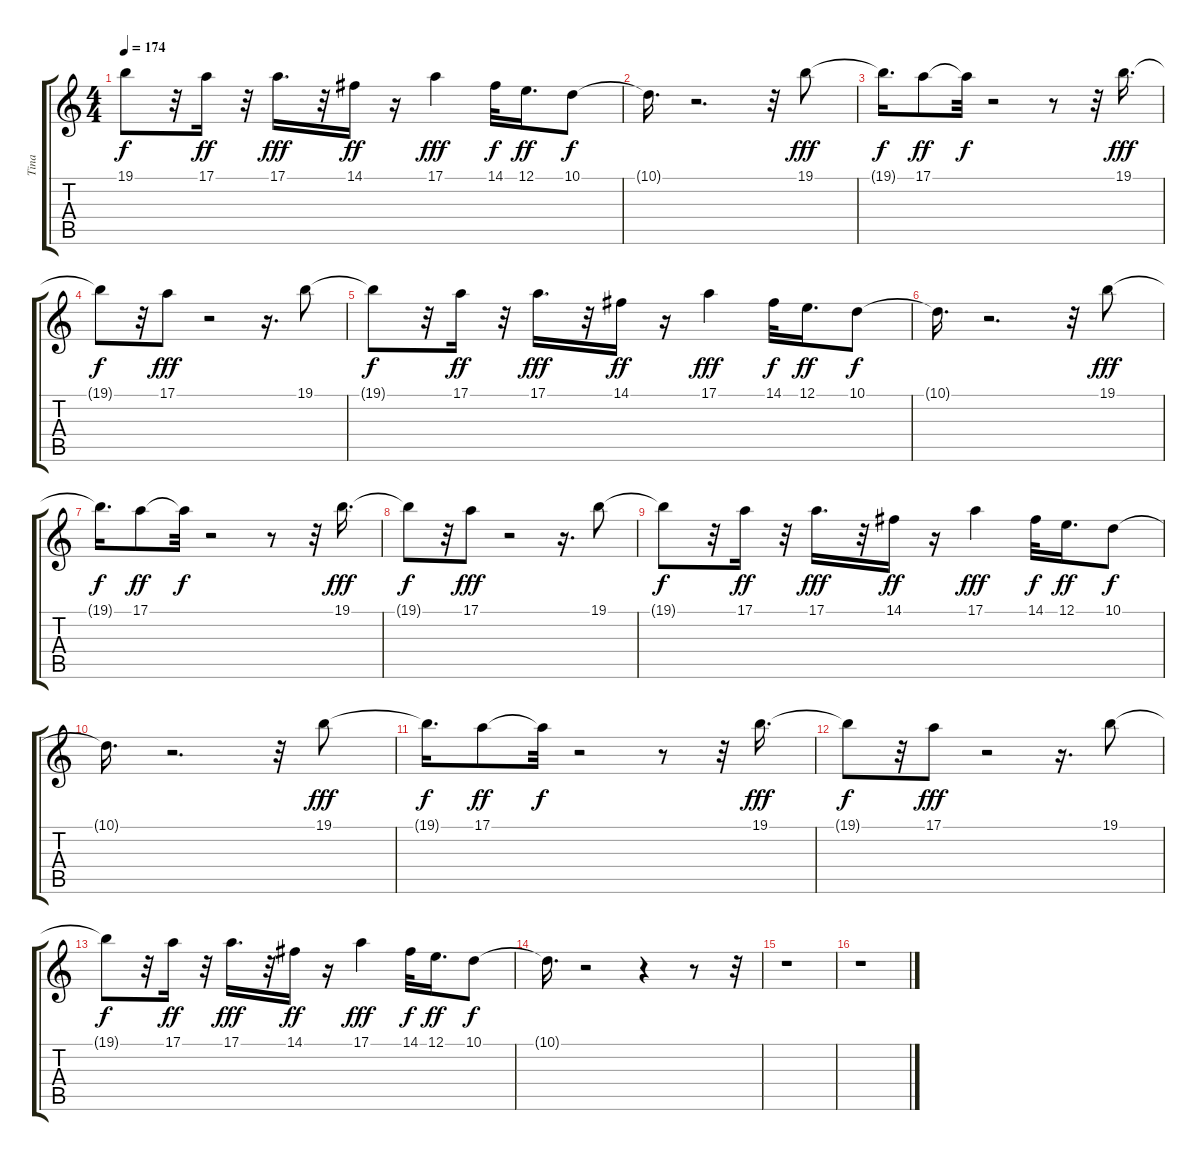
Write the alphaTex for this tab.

\track ("Tina" "Tina") {instrument flute}
\staff {score tabs}
\tuning (E4 B3 G3 D3 A2 E2) {hide}
\ts (4 4)
\tempo 174
\clef g2
\ks c
19.1{t}.8{dy f} r.32 17.1.16{dy ff} r.32 17.1.16{d dy fff} r.32 14.1.16{dy ff} r.16 17.1.4{dy fff} 14.1.32{dy f} 12.1.16{d dy ff} 10.1.8{dy f} |
10.1{t}.16{d} r.2{d} r.32 19.1.8{dy fff} |
19.1{t}.16{d dy f} 17.1.8{dy ff} 17.1{t}.32{dy f} r.2 r.8 r.32 19.1.16{d dy fff} |
19.1{t}.8{dy f} r.32 17.1.8{dy fff} r.2 r.16{d} 19.1.8 |
19.1{t}.8{dy f} r.32 17.1.16{dy ff} r.32 17.1.16{d dy fff} r.32 14.1.16{dy ff} r.16 17.1.4{dy fff} 14.1.32{dy f} 12.1.16{d dy ff} 10.1.8{dy f} |
10.1{t}.16{d} r.2{d} r.32 19.1.8{dy fff} |
19.1{t}.16{d dy f} 17.1.8{dy ff} 17.1{t}.32{dy f} r.2 r.8 r.32 19.1.16{d dy fff} |
19.1{t}.8{dy f} r.32 17.1.8{dy fff} r.2 r.16{d} 19.1.8 |
19.1{t}.8{dy f} r.32 17.1.16{dy ff} r.32 17.1.16{d dy fff} r.32 14.1.16{dy ff} r.16 17.1.4{dy fff} 14.1.32{dy f} 12.1.16{d dy ff} 10.1.8{dy f} |
10.1{t}.16{d} r.2{d} r.32 19.1.8{dy fff} |
19.1{t}.16{d dy f} 17.1.8{dy ff} 17.1{t}.32{dy f} r.2 r.8 r.32 19.1.16{d dy fff} |
19.1{t}.8{dy f} r.32 17.1.8{dy fff} r.2 r.16{d} 19.1.8 |
19.1{t}.8{dy f} r.32 17.1.16{dy ff} r.32 17.1.16{d dy fff} r.32 14.1.16{dy ff} r.16 17.1.4{dy fff} 14.1.32{dy f} 12.1.16{d dy ff} 10.1.8{dy f} |
10.1{t}.16{d} r.2 r.4 r.8 r.32 |
r.1 |
r.1
